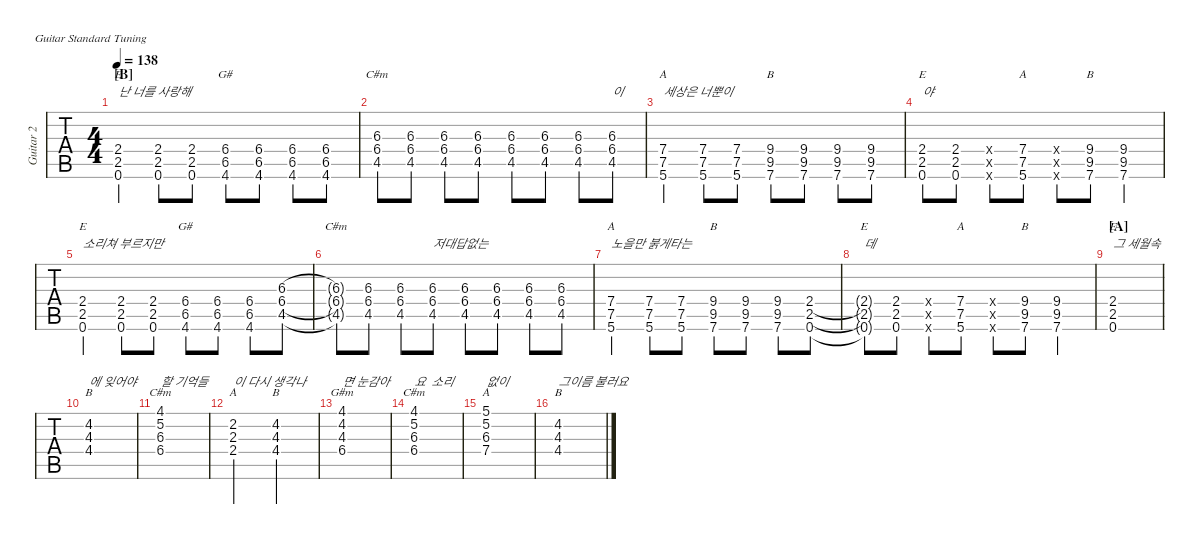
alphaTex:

\defaultSystemsLayout 4
\hideDynamics
\bracketExtendMode nobrackets
\track ("Guitar 3" "Guitar 2") {defaultSystemsLayout 4 instrument distortionguitar}
\staff {tabs}
\tuning (E4 B3 G3 D3 A2 E2)
\chord ("C#m" x x 6 6 4 x) {firstfret 4 showdiagram false showfingering false}
\chord ("A" x x x 7 7 5) {firstfret 5 showdiagram false showfingering false}
\chord ("B" x x x 9 9 7) {firstfret 7 showdiagram false showfingering false}
\chord ("E" x x x 2 2 0) {showdiagram false showfingering false barre 2}
\chord ("G#" x x x 6 6 4) {firstfret 4 showdiagram false showfingering false}
\chord ("B" x 4 4 4 x x) {showdiagram false showfingering false barre (4 4)}
\chord ("C#m" 4 5 6 6 x x) {firstfret 4 showdiagram false showfingering false}
\chord ("A" x 2 2 2 x x) {showdiagram false showfingering false barre (2 2)}
\chord ("G#m" 4 4 4 6 x x) {firstfret 4 showdiagram false showfingering false barre (4 4)}
\chord ("A" 5 5 6 7 x x) {firstfret 5 showdiagram false showfingering false barre 5}
\ts (4 4)
\section ("B" "")
\tempo 138
\clef g2
\ks c
(2.4 2.5 0.6).4{ch "E" txt "난 너를 사랑해" dy mf} (2.4 0.6 2.5).8 (2.4 2.5 0.6).8 (4.6{acc #} 6.5{acc #} 6.4{acc #}).8{ch "G#"} (4.6{acc #} 6.5{acc #} 6.4{acc #}).8 (4.6{acc #} 6.5{acc #} 6.4{acc #}).8 (4.6{acc #} 6.5{acc #} 6.4{acc #}).8 |
(6.4{acc #} 4.5{acc #} 6.3{acc #}).8{ch "C#m"} (6.4{acc #} 4.5{acc #} 6.3{acc #}).8 (6.4{acc #} 4.5{acc #} 6.3{acc #}).8 (6.4{acc #} 4.5{acc #} 6.3{acc #}).8 (6.4{acc #} 4.5{acc #} 6.3{acc #}).8 (6.4{acc #} 4.5{acc #} 6.3{acc #}).8 (6.4{acc #} 4.5{acc #} 6.3{acc #}).8 (6.4{acc #} 4.5{acc #} 6.3{acc #}).8{txt "이"} |
(7.4 5.6 7.5).4{ch "A" txt "세상은 너뿐이"} (7.4 7.5 5.6).8 (7.4 7.5 5.6).8 (9.4 9.5{acc #} 7.6).8{ch "B"} (9.4 9.5{acc #} 7.6).8 (9.4 9.5{acc #} 7.6).8 (9.4 9.5{acc #} 7.6).8 |
(2.4 2.5 0.6).8{ch "E" txt "야"} (2.4 2.5 0.6).8 (0.4{x} 0.5{x} 0.6{x}).8 (7.4 5.6 7.5).8{ch "A"} (0.4{x} 0.5{x} 0.6{x}).8 (9.4 9.5{acc #} 7.6).8{ch "B"} (9.4{st} 9.5{st acc #} 7.6{st}).4 |
(2.4 2.5 0.6).4{ch "E" txt "소리쳐 부르지만"} (0.6 2.5 2.4).8 (2.4 2.5 0.6).8 (4.6{acc #} 6.5{acc #} 6.4{acc #}).8{ch "G#"} (6.4{acc #} 6.5{acc #} 4.6{acc #}).8 (4.6{acc #} 6.5{acc #} 6.4{acc #}).8 (4.5{acc #} 6.4{acc #} 6.3{acc #}).8 |
(6.3{t acc #} 6.4{t acc #} 4.5{t acc #}).8{ch "C#m"} (4.5{acc #} 6.4{acc #} 6.3{acc #}).8 (4.5{acc #} 6.4{acc #} 6.3{acc #}).8 (4.5{acc #} 6.4{acc #} 6.3{acc #}).8{txt "저대답없는"} (4.5{acc #} 6.4{acc #} 6.3{acc #}).8 (4.5{acc #} 6.4{acc #} 6.3{acc #}).8 (4.5{acc #} 6.4{acc #} 6.3{acc #}).8 (4.5{acc #} 6.4{acc #} 6.3{acc #}).8 |
(5.6 7.5 7.4).4{ch "A" txt "노을만 붉게타는"} (7.4 7.5 5.6).8 (7.4 7.5 5.6).8 (7.6 9.5{acc #} 9.4).8{ch "B"} (7.6 9.5{acc #} 9.4).8 (7.6 9.5{acc #} 9.4).8 (2.4 2.5 0.6).8 |
(0.6{t} 2.5{t} 2.4{t}).8{ch "E" txt "데"} (2.4 2.5 0.6).8 (0.6{x} 0.5{x} 0.4{x}).8 (7.4 7.5 5.6).8{ch "A"} (0.6{x} 0.5{x} 0.4{x}).8 (9.4 9.5{acc #} 7.6).8{ch "B"} (7.6{st} 9.5{st acc #} 9.4{st}).4 |
\section ("A" "")
(0.6 2.5 2.4).1{ch "E" txt "그 세월속" instrument electricguitarclean} |
(4.2{acc #} 4.3 4.4{acc #}).1{ch "B" txt "에 잊어야"} |
(4.1{acc #} 5.2 6.3{acc #} 6.4{acc #}).1{ch "C#m" txt "할 기억들"} |
(2.2{acc #} 2.3 2.4).2{ch "A" txt "이 다시 생각나"} (4.4{acc #} 4.3 4.2{acc #}).2{ch "B"} |
(4.1{acc #} 4.2{acc #} 4.3 6.4{acc #}).1{ch "G#m" txt "면 눈감아"} |
(4.1{acc #} 5.2 6.3{acc #} 6.4{acc #}).1{ch "C#m" txt "요  소리"} |
(5.1 5.2 6.3{acc #} 7.4).1{ch "A" txt "없이"} |
(4.4{acc #} 4.3 4.2{acc #}).1{ch "B" txt "그이름 불러요"}
